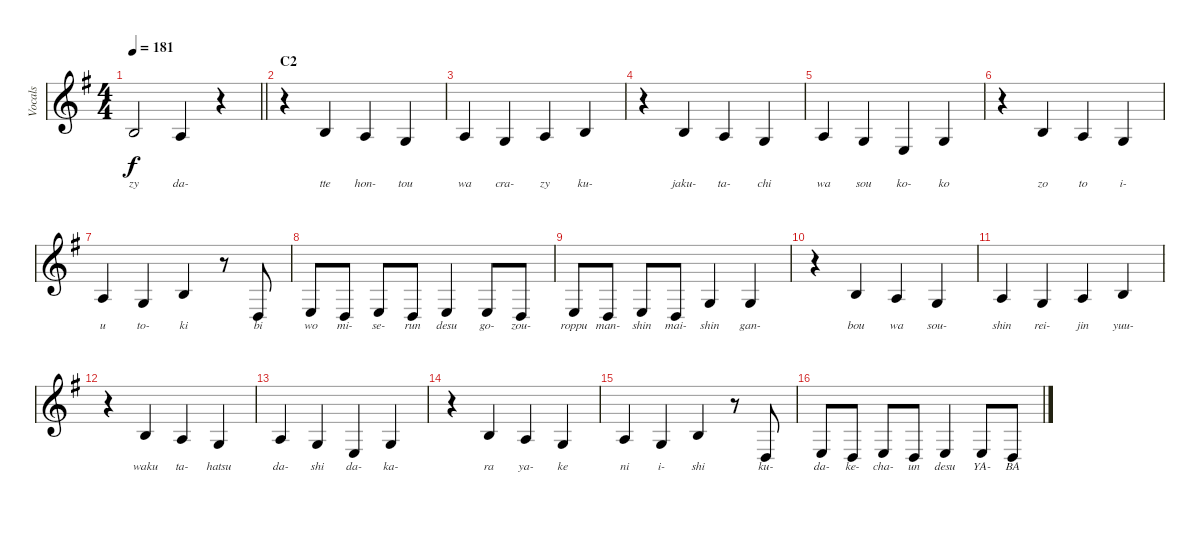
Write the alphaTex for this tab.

\track ("Vocals" "Vocals") {instrument cello}
\staff {score}
\tuning (E4 B3 G3 D3 A2 E2) {hide}
\ts (4 4)
\tempo 181
\clef g2
\barLineRight lightlight
\ks g
0.2.2{lyrics (0 "zy") lyrics (1 "") lyrics (2 "") lyrics (3 "") lyrics (4 "") dy f} 2.3.4{lyrics (0 "da-") lyrics (1 "") lyrics (2 "") lyrics (3 "") lyrics (4 "")} r.4 |
\section ("" "C2")
r.4 0.2.4{lyrics (0 "tte") lyrics (1 "") lyrics (2 "") lyrics (3 "") lyrics (4 "")} 2.3.4{lyrics (0 "hon-") lyrics (1 "") lyrics (2 "") lyrics (3 "") lyrics (4 "")} 0.3.4{lyrics (0 "tou") lyrics (1 "") lyrics (2 "") lyrics (3 "") lyrics (4 "")} |
2.3.4{lyrics (0 "wa") lyrics (1 "") lyrics (2 "") lyrics (3 "") lyrics (4 "")} 0.3.4{lyrics (0 "cra-") lyrics (1 "") lyrics (2 "") lyrics (3 "") lyrics (4 "")} 2.3.4{lyrics (0 "zy") lyrics (1 "") lyrics (2 "") lyrics (3 "") lyrics (4 "")} 0.2.4{lyrics (0 "ku-") lyrics (1 "") lyrics (2 "") lyrics (3 "") lyrics (4 "")} |
r.4 0.2.4{lyrics (0 "jaku-") lyrics (1 "") lyrics (2 "") lyrics (3 "") lyrics (4 "")} 2.3.4{lyrics (0 "ta-") lyrics (1 "") lyrics (2 "") lyrics (3 "") lyrics (4 "")} 0.3.4{lyrics (0 "chi") lyrics (1 "") lyrics (2 "") lyrics (3 "") lyrics (4 "")} |
2.3.4{lyrics (0 "wa") lyrics (1 "") lyrics (2 "") lyrics (3 "") lyrics (4 "")} 0.3.4{lyrics (0 "sou") lyrics (1 "") lyrics (2 "") lyrics (3 "") lyrics (4 "")} 2.4.4{lyrics (0 "ko-") lyrics (1 "") lyrics (2 "") lyrics (3 "") lyrics (4 "")} 0.3.4{lyrics (0 "ko") lyrics (1 "") lyrics (2 "") lyrics (3 "") lyrics (4 "")} |
r.4 0.2.4{lyrics (0 "zo") lyrics (1 "") lyrics (2 "") lyrics (3 "") lyrics (4 "")} 2.3.4{lyrics (0 "to") lyrics (1 "") lyrics (2 "") lyrics (3 "") lyrics (4 "")} 0.3.4{lyrics (0 "i-") lyrics (1 "") lyrics (2 "") lyrics (3 "") lyrics (4 "")} |
2.3.4{lyrics (0 "u") lyrics (1 "") lyrics (2 "") lyrics (3 "") lyrics (4 "")} 0.3.4{lyrics (0 "to-") lyrics (1 "") lyrics (2 "") lyrics (3 "") lyrics (4 "")} 0.2.4{lyrics (0 "ki") lyrics (1 "") lyrics (2 "") lyrics (3 "") lyrics (4 "")} r.8 0.4.8{lyrics (0 "bi") lyrics (1 "") lyrics (2 "") lyrics (3 "") lyrics (4 "")} |
2.4.8{lyrics (0 "wo") lyrics (1 "") lyrics (2 "") lyrics (3 "") lyrics (4 "")} 0.4.8{lyrics (0 "mi-") lyrics (1 "") lyrics (2 "") lyrics (3 "") lyrics (4 "")} 2.4.8{lyrics (0 "se-") lyrics (1 "") lyrics (2 "") lyrics (3 "") lyrics (4 "")} 0.4.8{lyrics (0 "run") lyrics (1 "") lyrics (2 "") lyrics (3 "") lyrics (4 "")} 2.4.4{lyrics (0 "desu") lyrics (1 "") lyrics (2 "") lyrics (3 "") lyrics (4 "")} 2.4.8{lyrics (0 "go-") lyrics (1 "") lyrics (2 "") lyrics (3 "") lyrics (4 "")} 0.4.8{lyrics (0 "zou-") lyrics (1 "") lyrics (2 "") lyrics (3 "") lyrics (4 "")} |
2.4.8{lyrics (0 "roppu") lyrics (1 "") lyrics (2 "") lyrics (3 "") lyrics (4 "")} 0.4.8{lyrics (0 "man-") lyrics (1 "") lyrics (2 "") lyrics (3 "") lyrics (4 "")} 2.4.8{lyrics (0 "shin") lyrics (1 "") lyrics (2 "") lyrics (3 "") lyrics (4 "")} 0.4.8{lyrics (0 "mai-") lyrics (1 "") lyrics (2 "") lyrics (3 "") lyrics (4 "")} 0.3.4{lyrics (0 "shin") lyrics (1 "") lyrics (2 "") lyrics (3 "") lyrics (4 "")} 0.3.4{lyrics (0 "gan-") lyrics (1 "") lyrics (2 "") lyrics (3 "") lyrics (4 "")} |
r.4 0.2.4{lyrics (0 "bou") lyrics (1 "") lyrics (2 "") lyrics (3 "") lyrics (4 "")} 2.3.4{lyrics (0 "wa") lyrics (1 "") lyrics (2 "") lyrics (3 "") lyrics (4 "")} 0.3.4{lyrics (0 "sou-") lyrics (1 "") lyrics (2 "") lyrics (3 "") lyrics (4 "")} |
2.3.4{lyrics (0 "shin") lyrics (1 "") lyrics (2 "") lyrics (3 "") lyrics (4 "")} 0.3.4{lyrics (0 "rei-") lyrics (1 "") lyrics (2 "") lyrics (3 "") lyrics (4 "")} 2.3.4{lyrics (0 "jin") lyrics (1 "") lyrics (2 "") lyrics (3 "") lyrics (4 "")} 0.2.4{lyrics (0 "yuu-") lyrics (1 "") lyrics (2 "") lyrics (3 "") lyrics (4 "")} |
r.4 0.2.4{lyrics (0 "waku") lyrics (1 "") lyrics (2 "") lyrics (3 "") lyrics (4 "")} 2.3.4{lyrics (0 "ta-") lyrics (1 "") lyrics (2 "") lyrics (3 "") lyrics (4 "")} 0.3.4{lyrics (0 "hatsu") lyrics (1 "") lyrics (2 "") lyrics (3 "") lyrics (4 "")} |
2.3.4{lyrics (0 "da-") lyrics (1 "") lyrics (2 "") lyrics (3 "") lyrics (4 "")} 0.3.4{lyrics (0 "shi") lyrics (1 "") lyrics (2 "") lyrics (3 "") lyrics (4 "")} 2.4.4{lyrics (0 "da-") lyrics (1 "") lyrics (2 "") lyrics (3 "") lyrics (4 "")} 0.3.4{lyrics (0 "ka-") lyrics (1 "") lyrics (2 "") lyrics (3 "") lyrics (4 "")} |
r.4 0.2.4{lyrics (0 "ra") lyrics (1 "") lyrics (2 "") lyrics (3 "") lyrics (4 "")} 2.3.4{lyrics (0 "ya-") lyrics (1 "") lyrics (2 "") lyrics (3 "") lyrics (4 "")} 0.3.4{lyrics (0 "ke") lyrics (1 "") lyrics (2 "") lyrics (3 "") lyrics (4 "")} |
2.3.4{lyrics (0 "ni") lyrics (1 "") lyrics (2 "") lyrics (3 "") lyrics (4 "")} 0.3.4{lyrics (0 "i-") lyrics (1 "") lyrics (2 "") lyrics (3 "") lyrics (4 "")} 0.2.4{lyrics (0 "shi") lyrics (1 "") lyrics (2 "") lyrics (3 "") lyrics (4 "")} r.8 0.4.8{lyrics (0 "ku-") lyrics (1 "") lyrics (2 "") lyrics (3 "") lyrics (4 "")} |
2.4.8{lyrics (0 "da-") lyrics (1 "") lyrics (2 "") lyrics (3 "") lyrics (4 "")} 0.4.8{lyrics (0 "ke-") lyrics (1 "") lyrics (2 "") lyrics (3 "") lyrics (4 "")} 2.4.8{lyrics (0 "cha-") lyrics (1 "") lyrics (2 "") lyrics (3 "") lyrics (4 "")} 0.4.8{lyrics (0 "un") lyrics (1 "") lyrics (2 "") lyrics (3 "") lyrics (4 "")} 2.4.4{lyrics (0 "desu") lyrics (1 "") lyrics (2 "") lyrics (3 "") lyrics (4 "")} 2.4.8{lyrics (0 "YA-") lyrics (1 "") lyrics (2 "") lyrics (3 "") lyrics (4 "")} 0.4.8{lyrics (0 "BA") lyrics (1 "") lyrics (2 "") lyrics (3 "") lyrics (4 "")}
